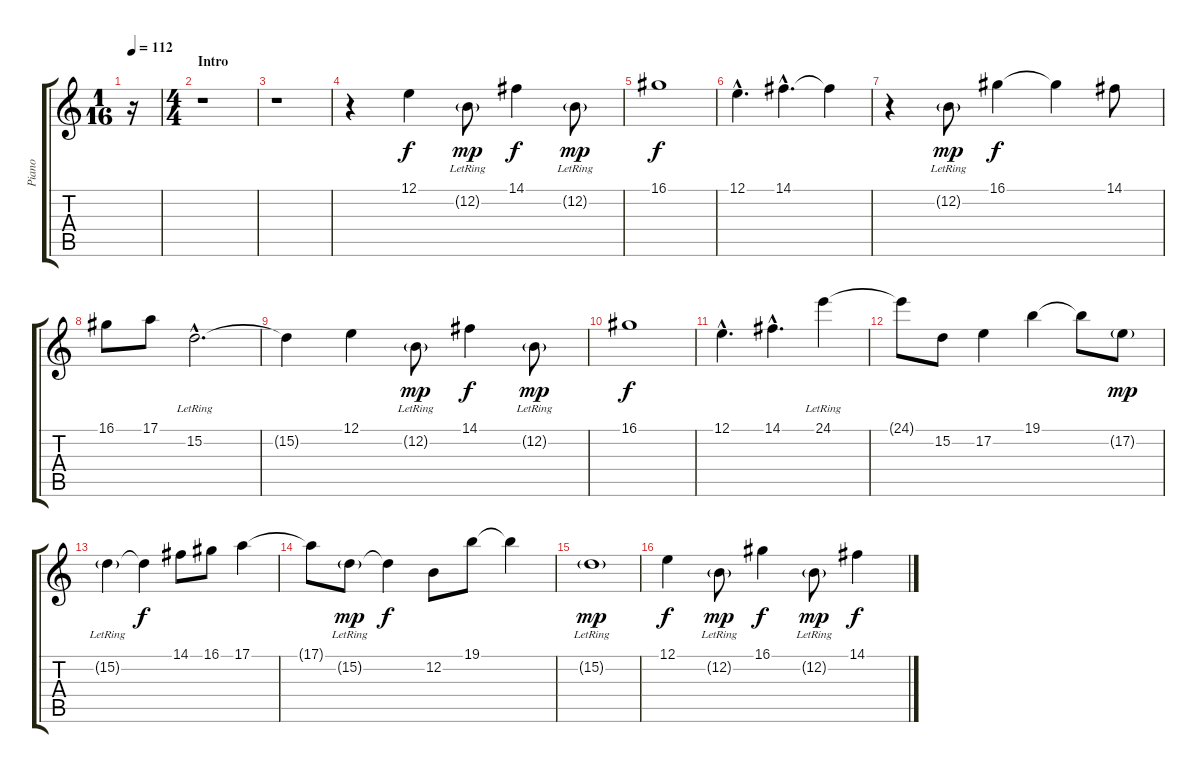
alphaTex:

\track ("Piano" "Piano") {instrument acousticgrandpiano}
\staff {score tabs}
\tuning (E4 B3 G3 D3 A2 E2) {hide}
\ts (1 16)
\tempo 112
\clef g2
\ks c
r.16{dy f instrument acousticgrandpiano} |
\ts (4 4)
\section ("" "Intro")
r.1 |
r.1 |
r.4 12.1.4 12.2{g lr}.8{dy mp} 14.1.4{dy f} 12.2{g lr}.8{dy mp} |
16.1.1{dy f} |
12.1{hac}.4{d} 14.1{hac}.4{d} 14.1{t}.4 |
r.4 12.2{g lr}.8{dy mp} 16.1.4{dy f} 16.1{t}.4 14.1.8 |
16.1.8 17.1.8 15.2{hac lr}.2{d} |
15.2{t}.4 12.1.4 12.2{g lr}.8{dy mp} 14.1.4{dy f} 12.2{g lr}.8{dy mp} |
16.1.1{dy f} |
12.1{hac}.4{d} 14.1{hac}.4{d} 24.1{lr}.4 |
24.1{t}.8 15.2.8 17.2.4 19.1.4 19.1{t}.8 17.2{g}.8{dy mp} |
15.2{g lr}.4 15.2{t}.4{dy f} 14.1.8 16.1.8 17.1.4 |
17.1{t}.8 15.2{g lr}.8{dy mp} 15.2{t}.4{dy f} 12.2.8 19.1.8 19.1{t}.4 |
15.2{g lr}.1{dy mp} |
12.1.4{dy f} 12.2{g lr}.8{dy mp} 16.1.4{dy f} 12.2{g lr}.8{dy mp} 14.1.4{dy f}
